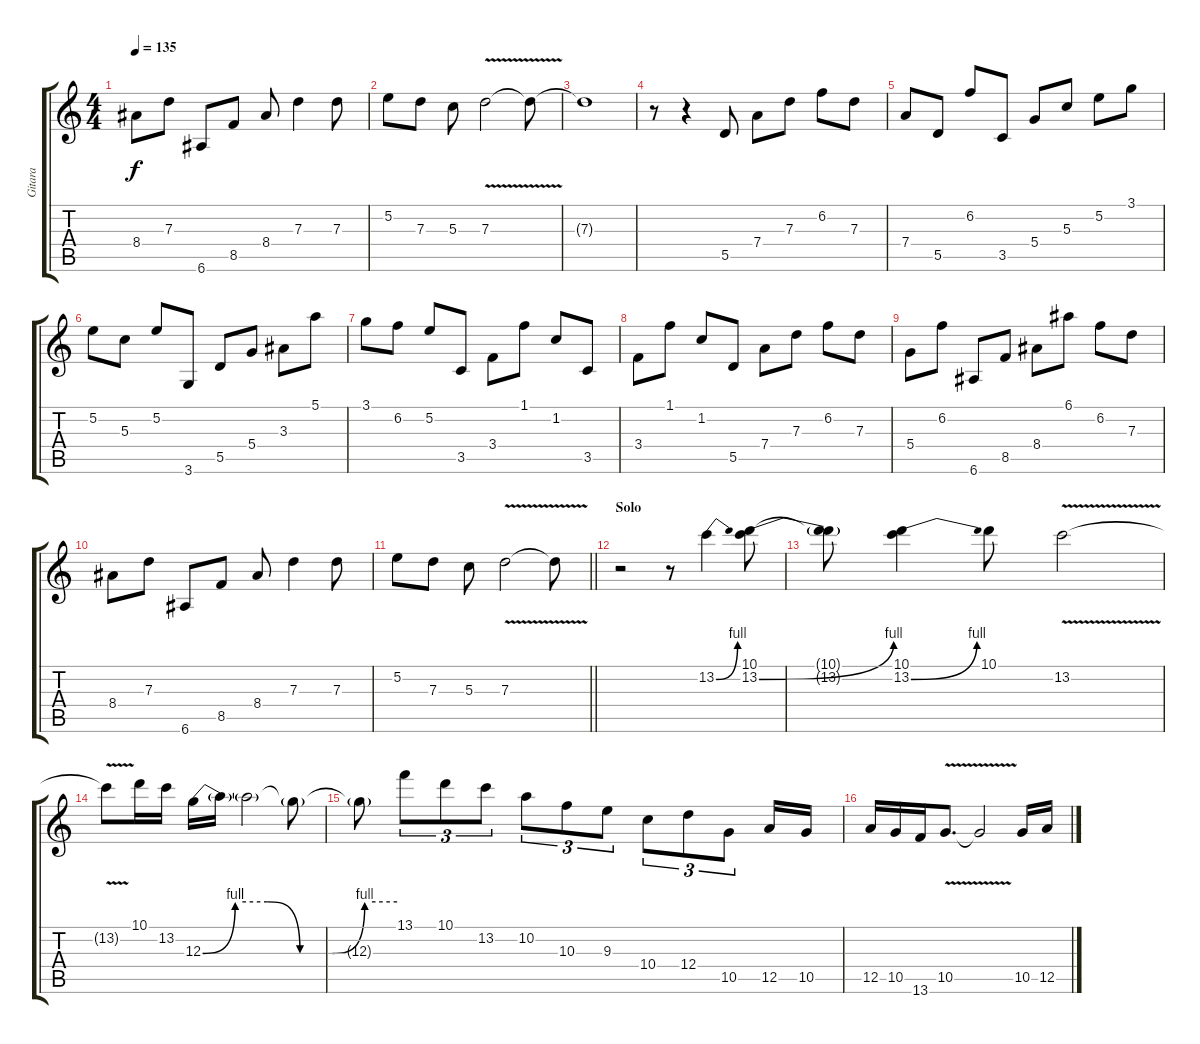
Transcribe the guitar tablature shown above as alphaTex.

\track ("Gitara" "Gitara") {instrument overdrivenguitar}
\staff {score tabs}
\tuning (E4 B3 G3 D3 A2 E2) {hide}
\ts (4 4)
\tempo 135
\clef g2
\ks c
8.4.8{dy f} 7.3.8 6.6.8 8.5.8 8.4.8 7.3.4 7.3.8{volume 16 instrument overdrivenguitar} |
5.2.8 7.3.8 5.3.8 7.3{v}.2 7.3{t}.8 |
7.3{t}.1 |
r.8 r.4 5.5.8{volume 9 instrument electricguitarclean} 7.4.8 7.3.8 6.2.8 7.3.8 |
7.4.8 5.5.8 6.2.8 3.5.8 5.4.8 5.3.8 5.2.8 3.1.8 |
5.2.8 5.3.8 5.2.8 3.6.8 5.5.8 5.4.8 3.3.8 5.1.8 |
3.1.8 6.2.8 5.2.8 3.5.8 3.4.8 1.1.8 1.2.8 3.5.8 |
3.4.8 1.1.8 1.2.8 5.5.8 7.4.8 7.3.8 6.2.8 7.3.8 |
5.4.8 6.2.8 6.6.8 8.5.8 8.4.8 6.1.8 6.2.8 7.3.8 |
8.4.8 7.3.8 6.6.8 8.5.8 8.4.8 7.3.4 7.3.8{volume 16 instrument overdrivenguitar} |
\barLineRight lightlight
5.2.8 7.3.8 5.3.8 7.3{v}.2 7.3{t}.8 |
\section ("" "Solo")
r.2 r.8 13.2{be (bend 0 0 60 4)}.4 (10.1 13.2{be (bend 0 0 60 4)}).8 |
(10.1{t} 13.2{t}).8 (10.1 13.2{be (bend 0 0 60 4)}).4 10.1.8 13.2{v}.2 |
13.2{t}.8 10.1.16 13.2.16 12.3{be (custom 0 0 10 4 20 4 30 0 40 0 50 4 60 4)}.16 12.3{t}.16 12.3{t}.2 12.3{t}.8 |
12.3{t}.8 13.1.8{tu (3 2)} 10.1.8{tu (3 2)} 13.2.8{tu (3 2)} 10.2.8{tu (3 2)} 10.3.8{tu (3 2)} 9.3.8{tu (3 2)} 10.4.8{tu (3 2)} 12.4.8{tu (3 2)} 10.5.8{tu (3 2)} 12.5.16 10.5.16 |
12.5.16 10.5.16 13.6.16 10.5{v}.8{d} 10.5{t}.2 10.5.16 12.5.16
